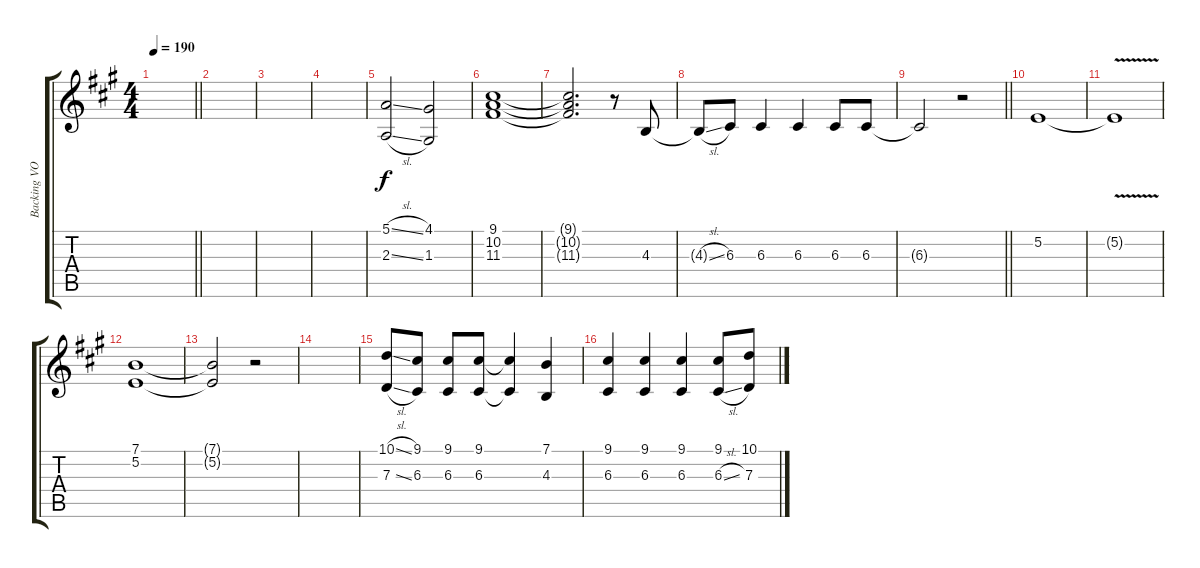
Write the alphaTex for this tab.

\track ("Backing VOX" "Backing VO") {instrument brasssection}
\staff {score tabs}
\tuning (E4 B3 G3 D3 A2 E2) {hide}
\ts (4 4)
\tempo 190
\clef g2
\barLineRight lightlight
\ks a
|
|
|
|
(5.1{sl} 2.3{sl}).2 (4.1 1.3).2 |
(9.1 10.2 11.3).1 |
(9.1{t} 10.2{t} 11.3{t}).2{d} r.8 4.3.8 |
4.3{sl t}.8 6.3.8 6.3.4 6.3.4 6.3.8 6.3.8 |
\barLineRight lightlight
6.3{t}.2 r.2 |
5.2.1 |
5.2{v t}.1 |
(7.1 5.2).1 |
(7.1{t} 5.2{t}).2 r.2 |
|
(10.1{sl} 7.3{sl}).8 (9.1 6.3).8 (9.1 6.3).8 (9.1 6.3).8 (9.1{t} 6.3{t}).4 (7.1 4.3).4 |
(9.1 6.3).4 (9.1 6.3).4 (9.1 6.3).4 (9.1 6.3{sl}).8 (10.1 7.3).8
